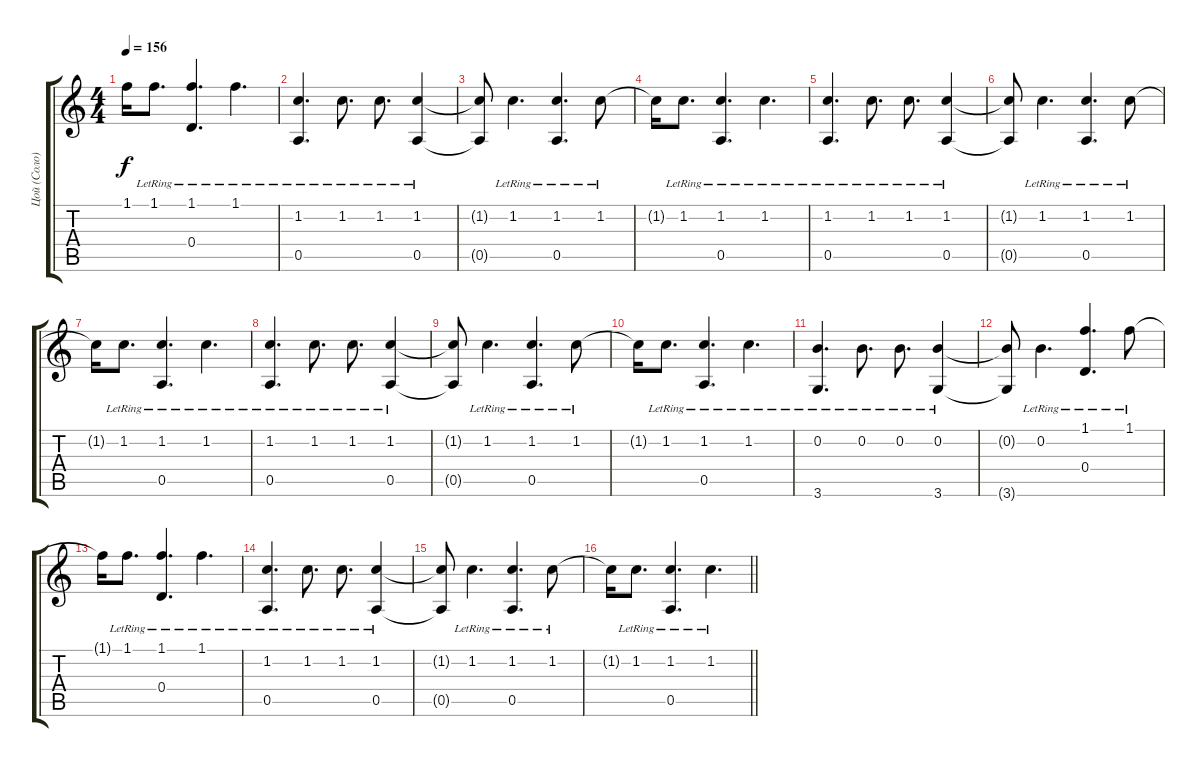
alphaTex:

\track ("Цой (Соло)" "Цой (Соло)") {instrument electricguitarclean}
\staff {score tabs}
\tuning (E4 B3 G3 D3 A2 E2) {hide}
\ts (4 4)
\tempo 156
\clef g2
\ks c
1.1{t}.16{dy f} 1.1{lr}.8{d} (1.1{lr} 0.4{lr}).4{d} 1.1{lr}.4{d} |
(1.2{lr} 0.5{lr}).4{d} 1.2{lr}.8{d} 1.2{lr}.8{d} (1.2{lr} 0.5{lr}).4 |
(1.2{t} 0.5{t}).8 1.2{lr}.4{d} (1.2{lr} 0.5{lr}).4{d} 1.2{lr}.8 |
1.2{t}.16 1.2{lr}.8{d} (1.2{lr} 0.5{lr}).4{d} 1.2{lr}.4{d} |
(1.2{lr} 0.5{lr}).4{d} 1.2{lr}.8{d} 1.2{lr}.8{d} (1.2{lr} 0.5{lr}).4 |
(1.2{t} 0.5{t}).8 1.2{lr}.4{d} (1.2{lr} 0.5{lr}).4{d} 1.2{lr}.8 |
1.2{t}.16 1.2{lr}.8{d} (1.2{lr} 0.5{lr}).4{d} 1.2{lr}.4{d} |
(1.2{lr} 0.5{lr}).4{d} 1.2{lr}.8{d} 1.2{lr}.8{d} (1.2{lr} 0.5{lr}).4 |
(1.2{t} 0.5{t}).8 1.2{lr}.4{d} (1.2{lr} 0.5{lr}).4{d} 1.2{lr}.8 |
1.2{t}.16 1.2{lr}.8{d} (1.2{lr} 0.5{lr}).4{d} 1.2{lr}.4{d} |
(0.2{lr} 3.6{lr}).4{d} 0.2{lr}.8{d} 0.2{lr}.8{d} (0.2{lr} 3.6{lr}).4 |
(0.2{t} 3.6{t}).8 0.2{lr}.4{d} (1.1{lr} 0.4{lr}).4{d} 1.1{lr}.8 |
1.1{t}.16 1.1{lr}.8{d} (1.1{lr} 0.4{lr}).4{d} 1.1{lr}.4{d} |
(1.2{lr} 0.5{lr}).4{d} 1.2{lr}.8{d} 1.2{lr}.8{d} (1.2{lr} 0.5{lr}).4 |
(1.2{t} 0.5{t}).8 1.2{lr}.4{d} (1.2{lr} 0.5{lr}).4{d} 1.2{lr}.8 |
\barLineRight lightlight
1.2{t}.16 1.2{lr}.8{d} (1.2{lr} 0.5{lr}).4{d} 1.2{lr}.4{d}
